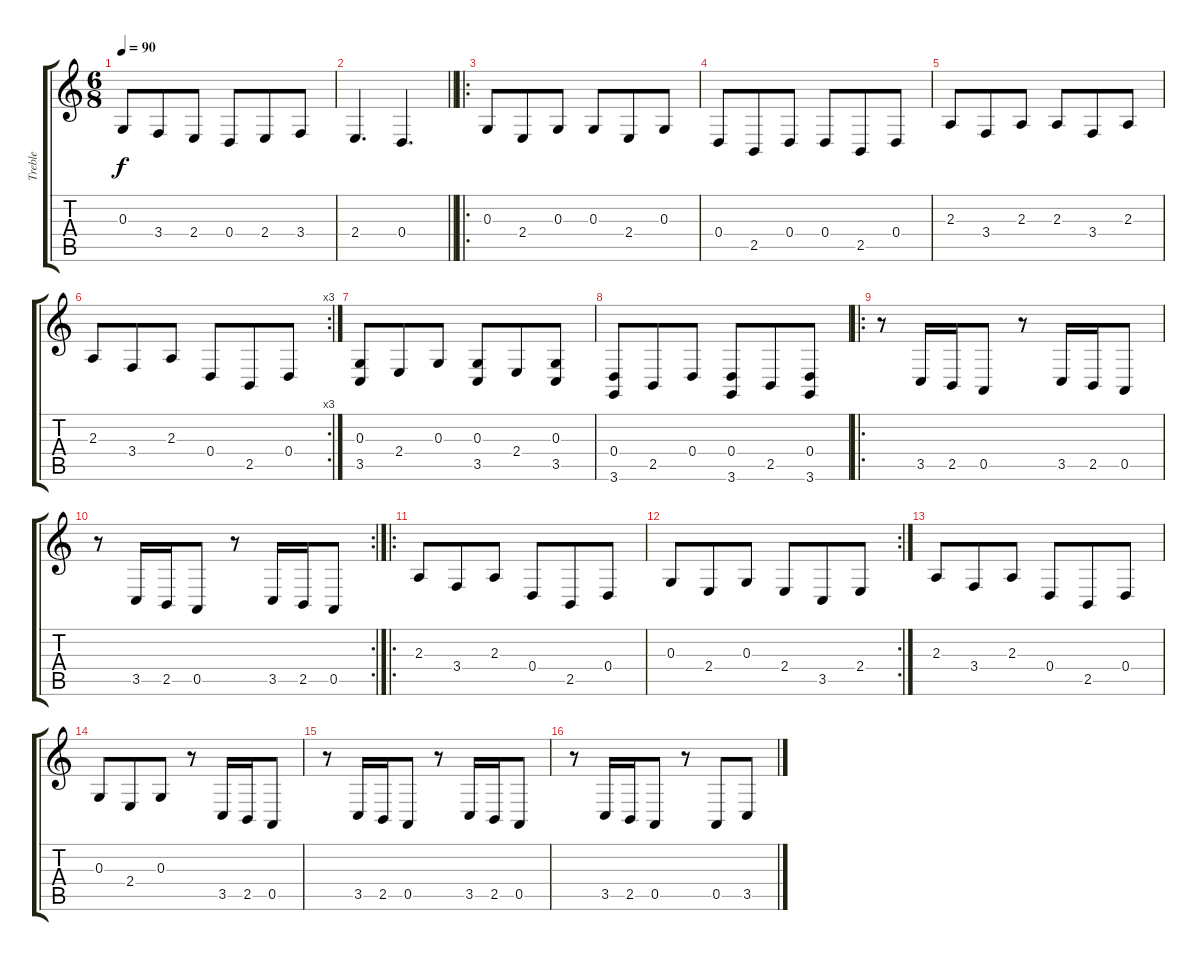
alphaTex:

\track ("Treble" "Treble") {instrument acousticgrandpiano}
\staff {score tabs}
\tuning (E4 B3 G3 D3 A2 E2) {hide}
\ts (6 8)
\tempo 90
\clef g2
\ks c
0.3.8{dy f} 3.4.8 2.4.8 0.4.8 2.4.8 3.4.8 |
\barLineRight lightlight
2.4.4{d} 0.4.4{d} |
\ro
0.3.8 2.4.8 0.3.8 0.3.8 2.4.8 0.3.8 |
0.4.8 2.5.8 0.4.8 0.4.8 2.5.8 0.4.8 |
2.3.8 3.4.8 2.3.8 2.3.8 3.4.8 2.3.8 |
\rc 3
2.3.8 3.4.8 2.3.8 0.4.8 2.5.8 0.4.8 |
(0.3 3.5).8 2.4.8 0.3.8 (0.3 3.5).8 2.4.8 (0.3 3.5).8 |
(0.4 3.6).8 2.5.8 0.4.8 (0.4 3.6).8 2.5.8 (0.4 3.6).8 |
\ro
r.8 3.5.16 2.5.16 0.5.8 r.8 3.5.16 2.5.16 0.5.8 |
\rc 2
r.8 3.5.16 2.5.16 0.5.8 r.8 3.5.16 2.5.16 0.5.8 |
\ro
2.3.8 3.4.8 2.3.8 0.4.8 2.5.8 0.4.8 |
\rc 2
0.3.8 2.4.8 0.3.8 2.4.8 3.5.8 2.4.8 |
2.3.8 3.4.8 2.3.8 0.4.8 2.5.8 0.4.8 |
0.3.8 2.4.8 0.3.8 r.8 3.5.16 2.5.16 0.5.8 |
r.8 3.5.16 2.5.16 0.5.8 r.8 3.5.16 2.5.16 0.5.8 |
r.8 3.5.16 2.5.16 0.5.8 r.8 0.5.8 3.5.8
